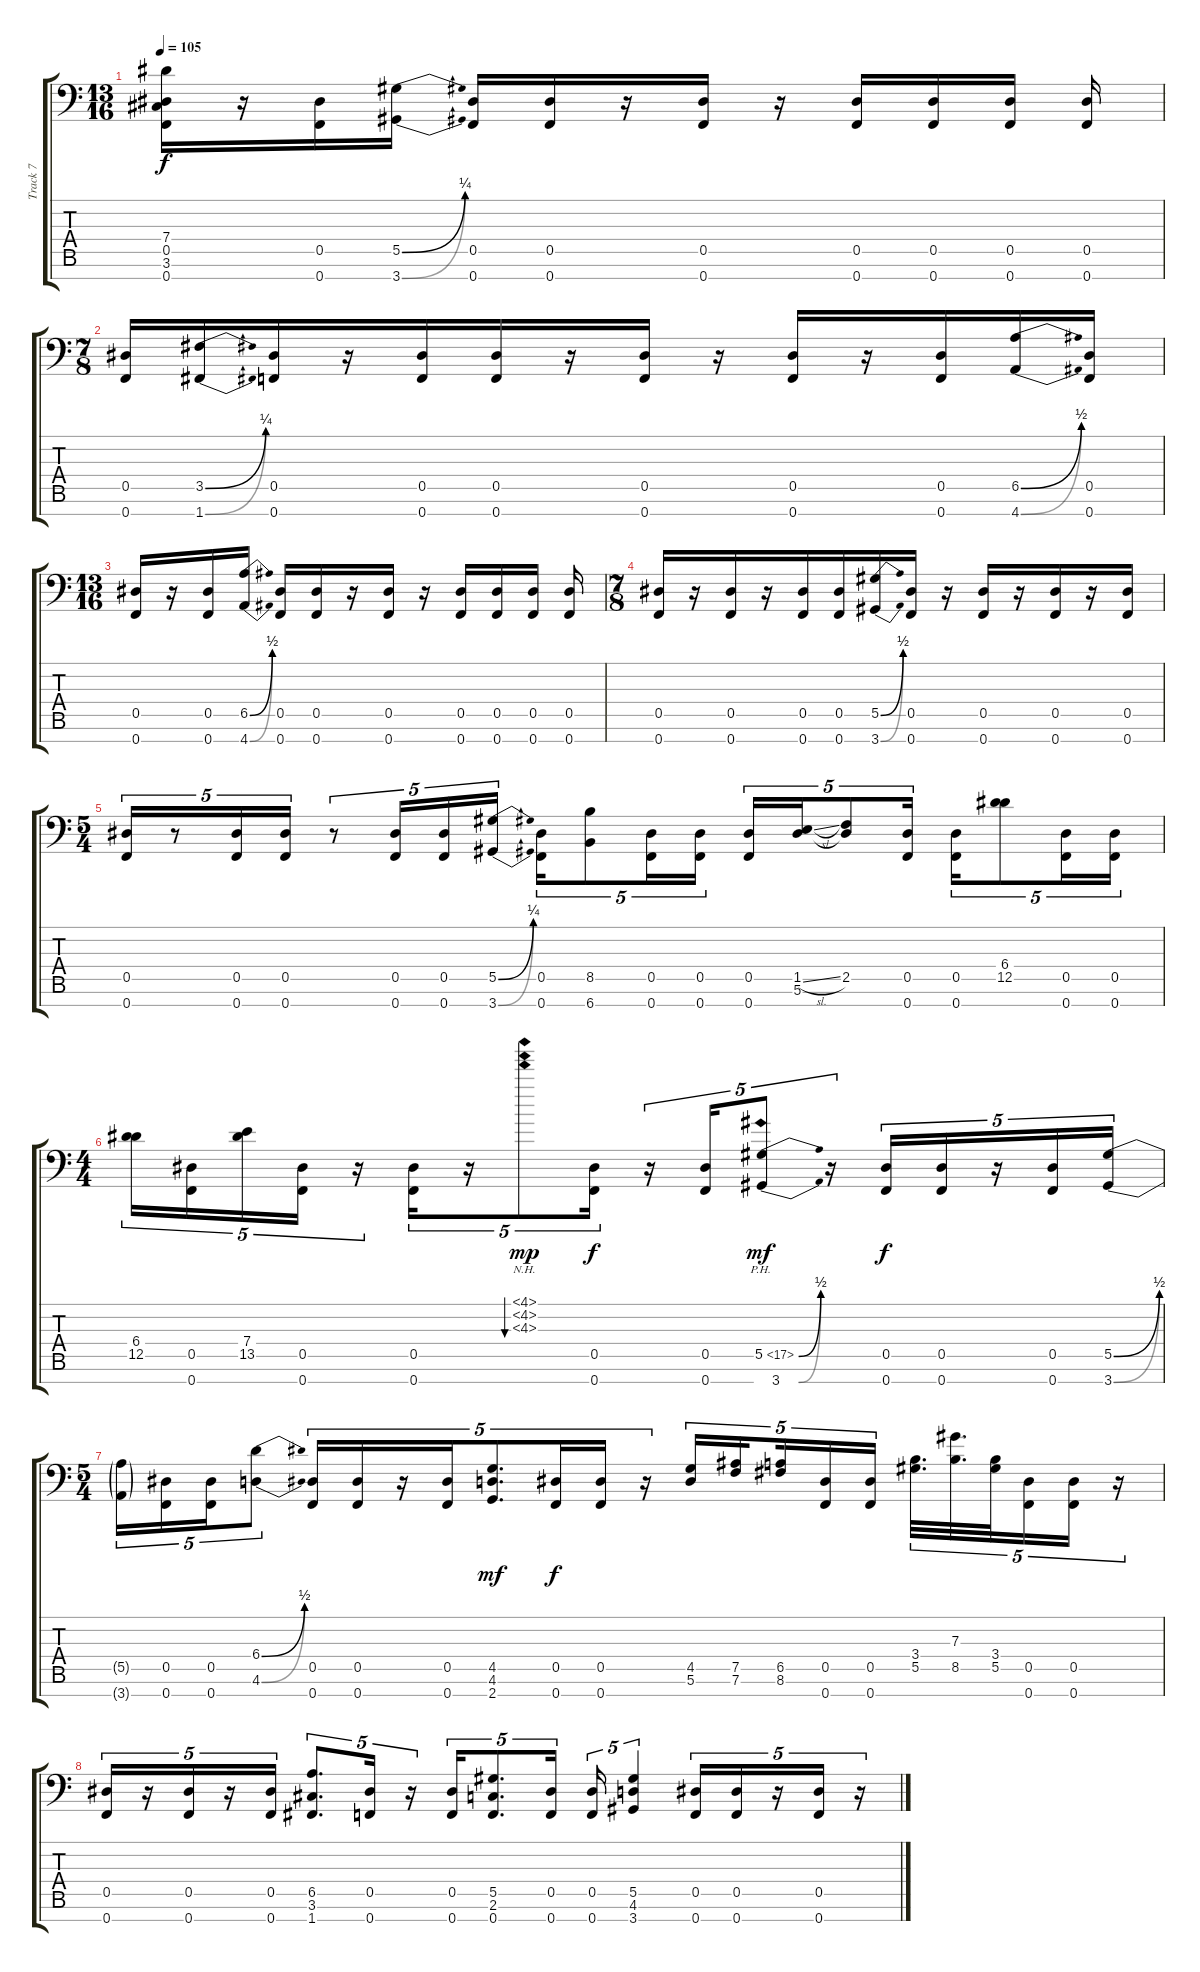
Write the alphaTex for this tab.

\track ("Track 7" "Track 7") {instrument distortionguitar}
\staff {score tabs}
\tuning (Bb3 F3 Db3 Ab2 Eb2 Bb1 F1) {hide}
\ts (13 16)
\tempo 105
\clef f4
\ks c
(7.4{t} 0.5 3.6{t} 0.7).16{dy f} r.16 (0.5 0.7).16 (5.5{be (bend 0 0 60 1)} 3.7{be (bend 0 0 60 1)}).16 (0.5 0.7).16 (0.5 0.7).16 r.16 (0.5 0.7).16 r.16 (0.5 0.7).16 (0.5 0.7).16 (0.5 0.7).16 (0.5 0.7).16 |
\ts (7 8)
(0.5 0.7).16 (3.5{be (bend 0 0 60 1)} 1.7{be (bend 0 0 60 1)}).16 (0.5 0.7).16 r.16 (0.5 0.7).16 (0.5 0.7).16 r.16 (0.5 0.7).16 r.16 (0.5 0.7).16 r.16 (0.5 0.7).16 (6.5{be (bend 0 0 60 2)} 4.7{be (bend 0 0 60 2)}).16 (0.5 0.7).16 |
\ts (13 16)
(0.5 0.7).16 r.16 (0.5 0.7).16 (6.5{be (bend 0 0 60 2)} 4.7{be (bend 0 0 60 2)}).16 (0.5 0.7).16 (0.5 0.7).16 r.16 (0.5 0.7).16 r.16 (0.5 0.7).16 (0.5 0.7).16 (0.5 0.7).16 (0.5 0.7).16 |
\ts (7 8)
(0.5 0.7).16 r.16 (0.5 0.7).16 r.16 (0.5 0.7).16 (0.5 0.7).16 (5.5{be (bend 0 0 60 2)} 3.7{be (bend 0 0 60 2)}).16 (0.5 0.7).16 r.16 (0.5 0.7).16 r.16 (0.5 0.7).16 r.16 (0.5 0.7).16 |
\ts (5 4)
(0.5 0.7).16{tu (5 4)} r.8{tu (5 4)} (0.5 0.7).16{tu (5 4)} (0.5 0.7).16{tu (5 4)} r.8{tu (5 4)} (0.5 0.7).16{tu (5 4)} (0.5 0.7).16{tu (5 4)} (5.5{be (bend 0 0 60 1)} 3.7{be (bend 0 0 60 1)}).16{tu (5 4)} (0.5 0.7).16{tu (5 4)} (8.5 6.7).8{tu (5 4)} (0.5 0.7).16{tu (5 4)} (0.5 0.7).16{tu (5 4)} (0.5 0.7).16{tu (5 4)} (1.5{sl} 5.6).16{tu (5 4)} (2.5 5.6{t}).8{tu (5 4)} (0.5 0.7).16{tu (5 4)} (0.5 0.7).16{tu (5 4)} (6.4 12.5).8{tu (5 4)} (0.5 0.7).16{tu (5 4)} (0.5 0.7).16{tu (5 4)} |
\ts (4 4)
(6.4 12.5).16{tu (5 4)} (0.5 0.7).16{tu (5 4)} (7.4 13.5).16{tu (5 4)} (0.5 0.7).16{tu (5 4)} r.16{tu (5 4)} (0.5 0.7).16{tu (5 4)} r.16{tu (5 4)} (4.1{nh} 4.2{nh} 4.3{nh}).8{tu (5 4) bu 60 dy mp} (0.5 0.7).16{tu (5 4) dy f} r.16{tu (5 4)} (0.5 0.7).16{tu (5 4)} (5.5{be (bend 0 0 60 2) ph 12} 3.7{be (bend 0 0 60 2)}).8{tu (5 4) dy mf} r.16{tu (5 4)} (0.5 0.7).16{tu (5 4) dy f} (0.5 0.7).16{tu (5 4)} r.16{tu (5 4)} (0.5 0.7).16{tu (5 4)} (5.5{be (bend 0 0 60 2)} 3.7{be (bend 0 0 60 2)}).16{tu (5 4)} |
\ts (5 4)
(5.5{t} 3.7{t}).16{tu (5 4)} (0.5 0.7).16{tu (5 4)} (0.5 0.7).16{tu (5 4)} (6.4{be (bend 0 0 60 2)} 4.6{be (bend 0 0 60 2)}).8{tu (5 4)} (0.5 0.7).16{tu (5 4)} (0.5 0.7).16{tu (5 4)} r.16{tu (5 4)} (0.5 0.7).16{tu (5 4)} (4.5 4.6 2.7).8{d tu (5 4) dy mf} (0.5 0.7).16{tu (5 4) dy f} (0.5 0.7).16{tu (5 4)} r.16{tu (5 4)} (4.5 5.6).16{tu (5 4)} (7.5 7.6).16{tu (5 4) beam splitsecondary} (6.5 8.6).16{tu (5 4)} (0.5 0.7).16{tu (5 4)} (0.5 0.7).16{tu (5 4)} (3.4 5.5).32{d tu (5 4)} (7.3 8.5).32{d tu (5 4)} (3.4 5.5).32{tu (5 4)} (0.5 0.7).16{tu (5 4)} (0.5 0.7).16{tu (5 4)} r.16{tu (5 4)} |
(0.5 0.7).16{tu (5 4)} r.16{tu (5 4)} (0.5 0.7).16{tu (5 4)} r.16{tu (5 4)} (0.5 0.7).16{tu (5 4)} (6.5 3.6 1.7).8{d tu (5 4)} (0.5 0.7).16{tu (5 4)} r.16{tu (5 4)} (0.5 0.7).16{tu (5 4)} (5.5 2.6 0.7).8{d tu (5 4)} (0.5 0.7).16{tu (5 4)} (0.5 0.7).16{tu (5 4)} (5.5 4.6 3.7).4{tu (5 4)} (0.5 0.7).16{tu (5 4)} (0.5 0.7).16{tu (5 4)} r.16{tu (5 4)} (0.5 0.7).16{tu (5 4)} r.16{tu (5 4)}
